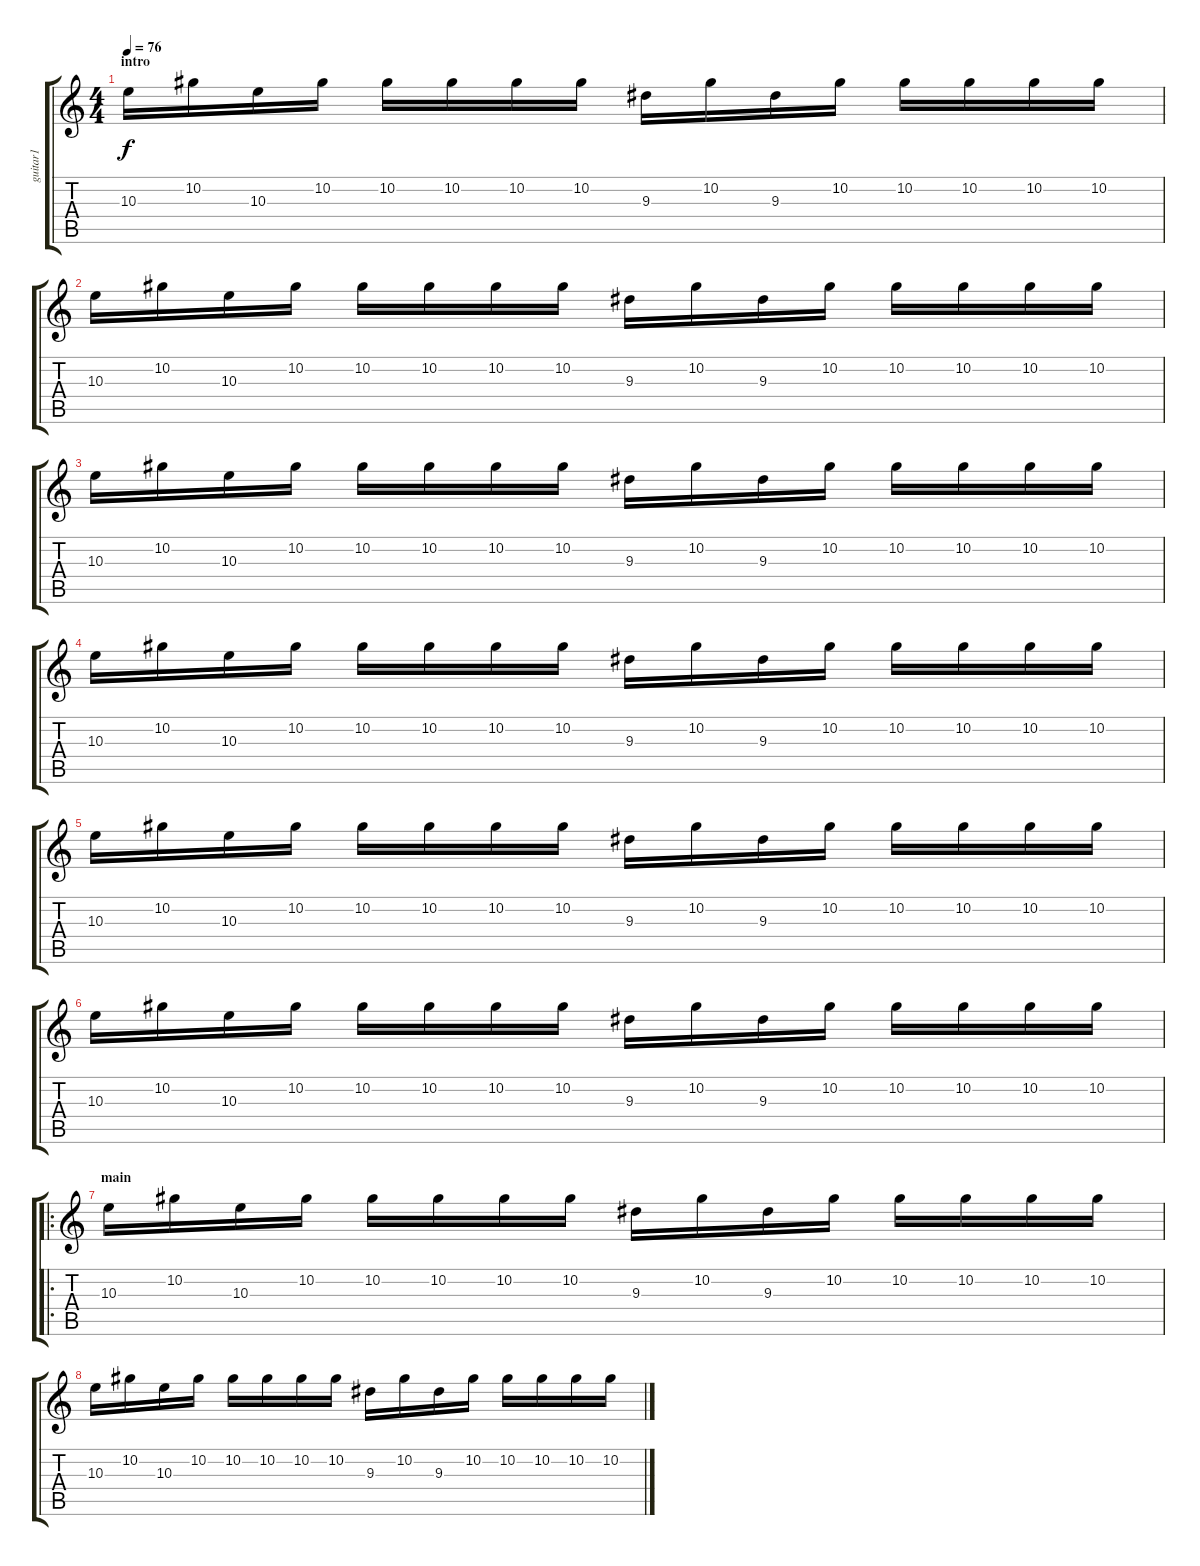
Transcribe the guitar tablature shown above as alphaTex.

\track ("guitar1" "guitar1") {instrument distortionguitar}
\staff {score tabs}
\tuning (Eb4 Bb3 Gb3 Db3 Ab2 Db2) {hide}
\ts (4 4)
\section ("" "intro")
\tempo 76
\clef g2
\ks c
10.3.16{dy f instrument distortionguitar} 10.2.16 10.3.16 10.2.16 10.2.16 10.2.16 10.2.16 10.2.16 9.3.16 10.2.16 9.3.16 10.2.16 10.2.16 10.2.16 10.2.16 10.2.16 |
10.3.16 10.2.16 10.3.16 10.2.16 10.2.16 10.2.16 10.2.16 10.2.16 9.3.16 10.2.16 9.3.16 10.2.16 10.2.16 10.2.16 10.2.16 10.2.16 |
10.3.16 10.2.16 10.3.16 10.2.16 10.2.16 10.2.16 10.2.16 10.2.16 9.3.16 10.2.16 9.3.16 10.2.16 10.2.16 10.2.16 10.2.16 10.2.16 |
10.3.16 10.2.16 10.3.16 10.2.16 10.2.16 10.2.16 10.2.16 10.2.16 9.3.16 10.2.16 9.3.16 10.2.16 10.2.16 10.2.16 10.2.16 10.2.16 |
10.3.16 10.2.16 10.3.16 10.2.16 10.2.16 10.2.16 10.2.16 10.2.16 9.3.16 10.2.16 9.3.16 10.2.16 10.2.16 10.2.16 10.2.16 10.2.16 |
10.3.16 10.2.16 10.3.16 10.2.16 10.2.16 10.2.16 10.2.16 10.2.16 9.3.16 10.2.16 9.3.16 10.2.16 10.2.16 10.2.16 10.2.16 10.2.16 |
\ro
\section ("" "main")
10.3.16 10.2.16 10.3.16 10.2.16 10.2.16 10.2.16 10.2.16 10.2.16 9.3.16 10.2.16 9.3.16 10.2.16 10.2.16 10.2.16 10.2.16 10.2.16 |
10.3.16 10.2.16 10.3.16 10.2.16 10.2.16 10.2.16 10.2.16 10.2.16 9.3.16 10.2.16 9.3.16 10.2.16 10.2.16 10.2.16 10.2.16 10.2.16
